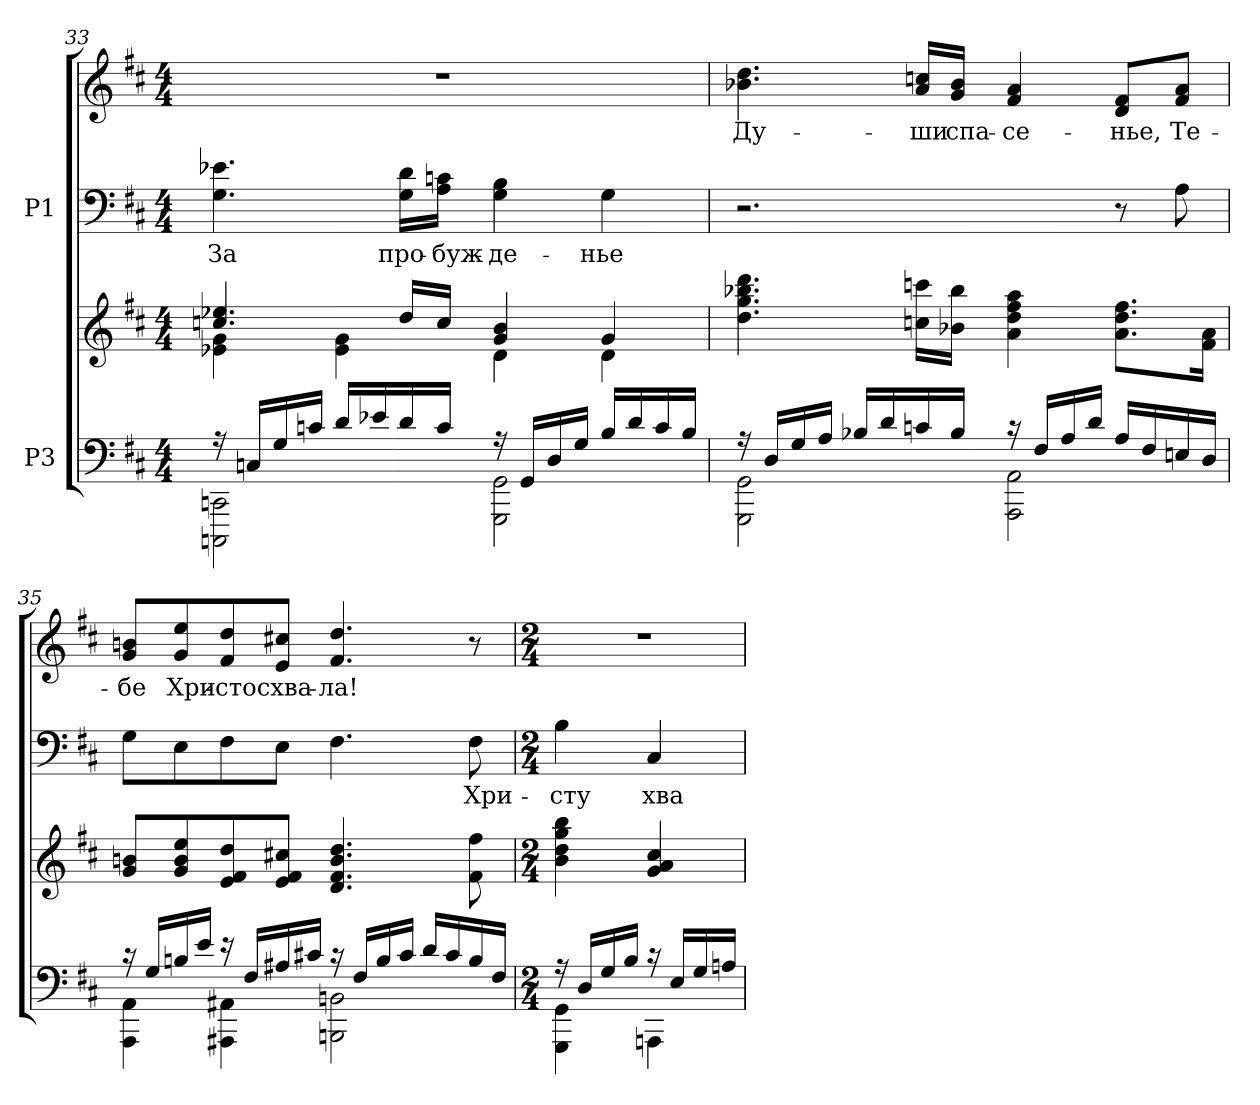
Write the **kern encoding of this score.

**kern	**kern	**kern	**text	**kern	**text
*part2	*part2	*part1	*part1	*part1	*part1
*staff4	*staff3	*staff2	*staff2	*staff1	*staff1
*I"P3	*	*I"P1	*	*	*
!!LO:PB:g=z
*clefF4	*clefG2	*clefF4	*	*clefG2	*
*k[f#c#]	*k[f#c#]	*k[f#c#]	*	*k[f#c#]	*
*D:	*D:	*D:	*	*D:	*
*M4/4	*M4/4	*M4/4	*	*M4/4	*
=33	=33	=33	=33	=33	=33
*^	*^	*	*	*	*
!	!	!	!	!	!LO:LY:a:color=#000000	!	!
16r	2CCCni\ 2CCni	4.ccni/ 4.ee-Xi	4e-Xi\ 4gi	4.Gi\ 4.e-Xi	За	1r	.
16Cni/LL	.	.	.	.	.	.	.
16Gi/	.	.	.	.	.	.	.
16cni/JJ	.	.	.	.	.	.	.
16di/LL	.	.	4e-i\ 4gi	.	.	.	.
16e-Xi/	.	.	.	.	.	.	.
!	!	!	!	!	!LO:LY:a:color=#000000	!	!
16di/	.	16ddi/LL	.	16Gi\ 16diLL	про-	.	.
!	!	!	!	!	!LO:LY:a:color=#000000	!	!
16ci/JJ	.	16cci/JJ	.	16Ai\ 16cniJJ	-буж-	.	.
!	!	!	!	!	!LO:LY:a:color=#000000	!	!
16r	2GGGi\ 2GGi	4gi/ 4bi	4di\	4Gi\ 4Bi	-де-	.	.
16GGi/LL	.	.	.	.	.	.	.
16Di/	.	.	.	.	.	.	.
16Gi/JJ	.	.	.	.	.	.	.
!	!	!	!	!	!LO:LY:a:color=#000000	!	!
16Bi/LL	.	4gi/	4di\	4Gi\	-нье	.	.
16di/	.	.	.	.	.	.	.
16ci/	.	.	.	.	.	.	.
16Bi/JJ	.	.	.	.	.	.	.
*	*	*v	*v	*	*	*	*
=34	=34	=34	=34	=34	=34	=34
!	!	!	!	!	!	!LO:LY:b:color=#000000
16r	2GGGi\ 2GGi	4.ddi\ 4.ggi 4.bb-Xi 4.dddi	2.r	.	4.b-Xi\ 4.ddi	Ду-
16Di/LL	.	.	.	.	.	.
16Gi/	.	.	.	.	.	.
16Ai/JJ	.	.	.	.	.	.
16B-Xi/LL	.	.	.	.	.	.
16di/	.	.	.	.	.	.
!	!	!	!	!	!	!LO:LY:b:color=#000000
16cni/	.	16ccni\ 16cccniLL	.	.	16ai/ 16ccniLL	-ши
!	!	!	!	!	!	!LO:LY:b:color=#000000
16B-i/JJ	.	16b-Xi\ 16bb-iJJ	.	.	16gi/ 16b-iJJ	спа-
!	!	!	!	!	!	!LO:LY:b:color=#000000
16r	2AAAi\ 2AAi	4ai\ 4ddi 4ff#i 4aai	.	.	4f#i/ 4ai	-се-
16F#i/LL	.	.	.	.	.	.
16Ai/	.	.	.	.	.	.
16di/JJ	.	.	.	.	.	.
!	!	!	!	!	!	!LO:LY:b:color=#000000
16Ai/LL	.	8.ai\ 8.ddi 8.ff#iL	8r	.	8di/ 8f#iL	-нье,
16F#i/	.	.	.	.	.	.
!	!	!	!	!	!	!LO:LY:b:color=#000000
16Eni/	.	.	8Ai\	.	8f#i/ 8aiJ	Те-
16Di/JJ	.	16f#i\ 16aiJk	.	.	.	.
!!LO:LB:g=z
=35	=35	=35	=35	=35	=35	=35
!	!	!	!	!	!	!LO:LY:b:color=#000000
16r	4AAAi\ 4AAi	8gi/ 8bniL	8Gi\L	.	8gi/ 8bniL	-бе
16Gi/LL	.	.	.	.	.	.
!	!	!	!	!	!	!LO:LY:b:color=#000000
16Bni/	.	8gi/ 8bi 8eei	8Ei\	.	8gi/ 8eei	Хри-
16ei/JJ	.	.	.	.	.	.
!	!	!	!	!	!	!LO:LY:b:color=#000000
16r	4AAA#Xi\ 4AA#Xi	8ei/ 8f#i 8ddi	8F#i\	.	8f#i/ 8ddi	-стос
16F#i/LL	.	.	.	.	.	.
!	!	!	!	!	!	!LO:LY:b:color=#000000
16A#Xi/	.	8ei/ 8f#i 8cc#XiJ	8Ei\J	.	8ei/ 8cc#XiJ	хва-
16c#Xi/JJ	.	.	.	.	.	.
!	!	!	!	!	!	!LO:LY:b:color=#000000
16r	2BBBni\ 2BBni	4.di/ 4.f#i 4.bi 4.ddi	4.F#i\	.	4.f#i/ 4.ddi	-ла!
16F#i/LL	.	.	.	.	.	.
16Bi/	.	.	.	.	.	.
16c#i/JJ	.	.	.	.	.	.
16di/LL	.	.	.	.	.	.
16c#i/	.	.	.	.	.	.
!	!	!	!	!LO:LY:a:color=#000000	!	!
16Bi/	.	8f#i\ 8ff#i	8F#i\	Хри-	8r	.
16F#i/JJ	.	.	.	.	.	.
=36	=36	=36	=36	=36	=36	=36
*M2/4	*	*M2/4	*M2/4	*	*M2/4	*
!	!	!	!	!LO:LY:a:color=#000000	!LO:N:vis=1	!
16r	4GGGi\ 4GGi	4bi\ 4ddi 4ggi 4bbi	4Bi\	-сту	2r	.
16Di/LL	.	.	.	.	.	.
16Gi/	.	.	.	.	.	.
16Bi/JJ	.	.	.	.	.	.
!	!	!	!	!LO:LY:a:color=#000000	!	!
16r	4AAAni\	4gi/ 4ai 4cc#i	4C#i/	хва-	.	.
16Ei/LL	.	.	.	.	.	.
16Gi/	.	.	.	.	.	.
16Ani/JJ	.	.	.	.	.	.
*v	*v	*	*	*	*	*
=	=	=	=	=	=
*-	*-	*-	*-	*-	*-
